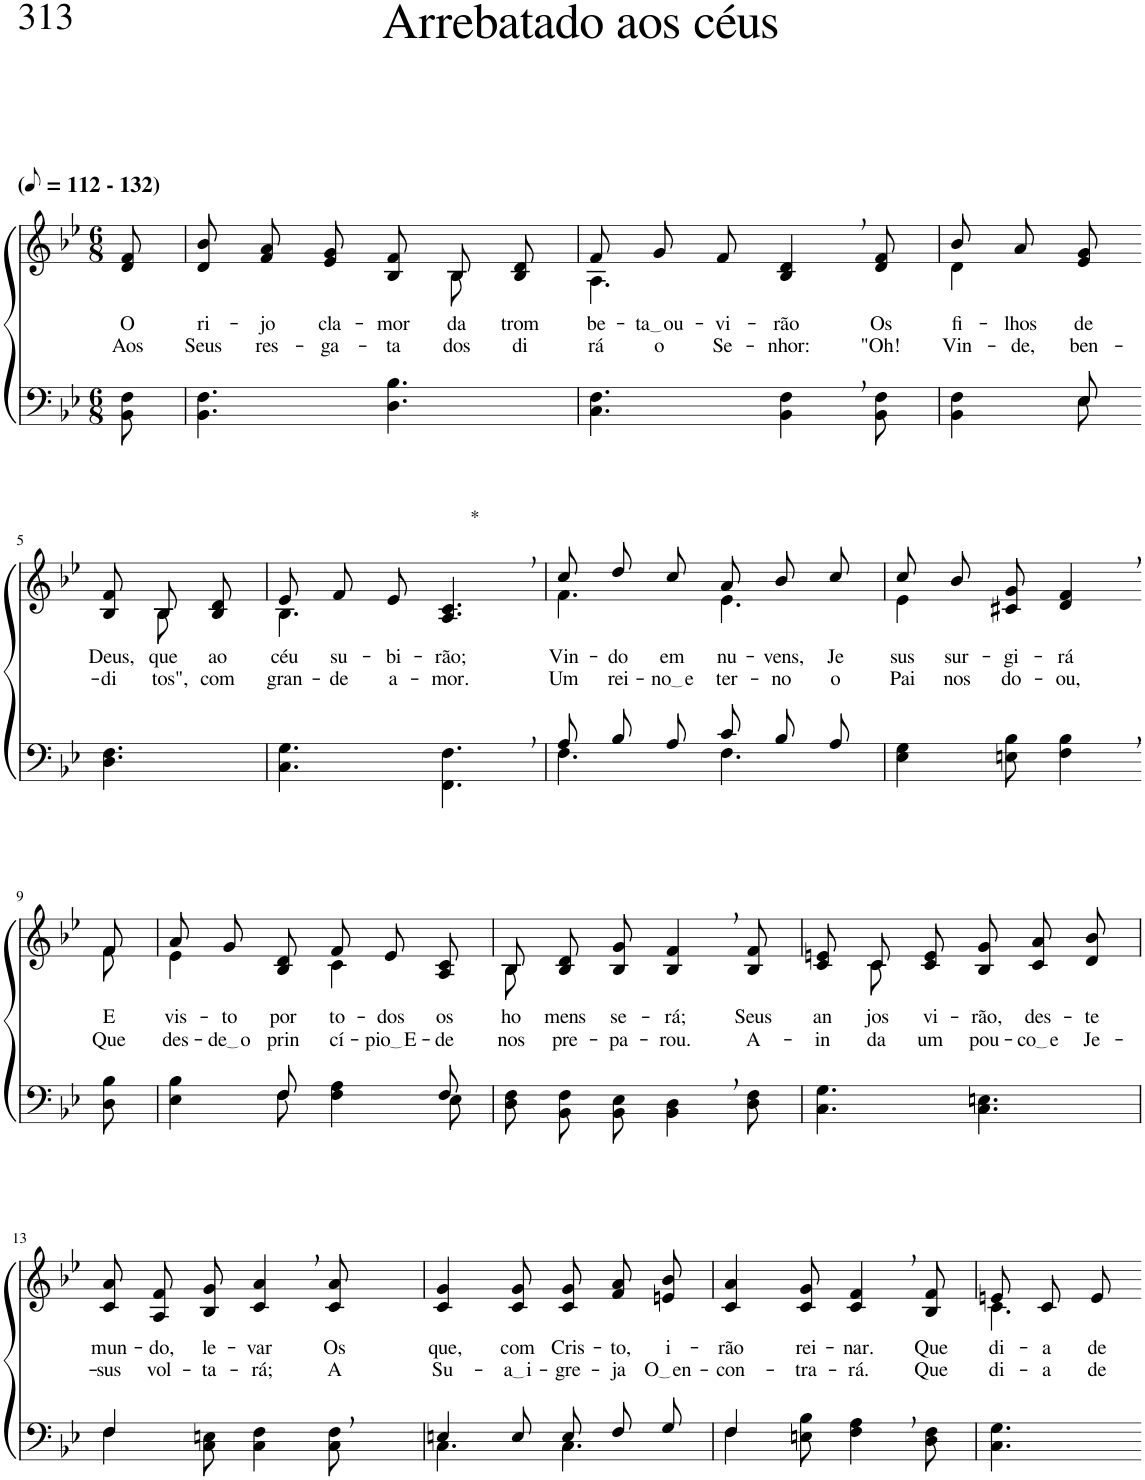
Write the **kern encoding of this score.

**kern	**kern	**text	**text
*part2	*part1	*part1	*part1
*staff2	*staff1	*staff1	*staff1
*I"Parte III e IV	*I"Parte I e II	*	*
*clefF4	*clefG2	*	*
*Trd-1c-2	*Trd-1c-2	*	*
*k[b-e-]	*k[b-e-]	*	*
*M6/8	*M6/8	*	*
*MM56	*MM56	*	*
=1	=1	=1	=1
!	!LO:TX:a:B:t=(	!	!
!	!LO:TX:a:B:t=- 132)	!	!
!	!	!LO:LY:b	!LO:LY:b
8BB-\ 8F\	8d/ 8f/	O	Aos
=2	=2	=2	=2
!	!	!LO:LY:b	!LO:LY:b
*	*^	*	*
4.BB-\ 4.F\	8d/ 8b-/L	2ryy	ri-	Seus
!	!	!	!LO:LY:b	!LO:LY:b
.	8f/ 8a/	.	-jo	res-
!	!	!	!LO:LY:b	!LO:LY:b
.	8e-/ 8g/J	.	cla-	-ga-
!	!	!	!LO:LY:b	!LO:LY:b
4.D\ 4.B-\	8B-/ 8f/L	.	-mor	-ta-
!	!	!	!LO:LY:b	!LO:LY:b
.	8B-/	8B-\	da	-dos
!	!	!	!LO:LY:b	!LO:LY:b
.	8B-/ 8d/J	8ryy	trom-	di-
=3	=3	=3	=3	=3
!	!	!	!LO:LY:b	!LO:LY:b
4.C\ 4.F\	8f/L	4.A\	-be-	-rá
!	!	!	!LO:LY:b	!LO:LY:b
.	8g/	.	ta ou	o
!	!	!	!LO:LY:b	!LO:LY:b
.	8f/J	.	-vi-	Se-
!	!	!	!LO:LY:b	!LO:LY:b
4BB-\, 4F\,	4B-/, 4d/,	4.ryy	-rão	-nhor:
!	!	!	!LO:LY:b	!LO:LY:b
8BB-\ 8F\	8d/ 8f/	.	Os	"Oh!
=4	=4	=4	=4	=4
*^	*	*	*	*
!	!	!	!	!LO:LY:b	!LO:LY:b
4ryy	4BB-\ 4F\	8b-/L	4d\	-fi-	Vin-
!	!	!	!	!LO:LY:b	!LO:LY:b
.	.	8a/	.	-lhos	-de,
!	!	!	!	!LO:LY:b	!LO:LY:b
8E-/	8E-\	8e-/ 8g/J	8ryy	de	ben-
!!LO:LB:g=z	!!
=5-	=5-	=5-	=5-	=5-	=5-
!	!	!	!	!LO:LY:b	!LO:LY:b
*v	*v	*	*	*	*
4.D\ 4.F\	8B-/ 8f/L	8ryy	Deus,	-di-
!	!	!	!LO:LY:b	!LO:LY:b
.	8B-/	8B-\	que	-tos",
!	!	!	!LO:LY:b	!LO:LY:b
.	8B-/ 8d/J	8ryy	ao	com
=6	=6	=6	=6	=6
!	!	!	!LO:LY:b	!LO:LY:b
4.C\ 4.G\	8e-/L	4.B-\	céu	gran-
!	!	!	!LO:LY:b	!LO:LY:b
.	8f/	.	su-	-de
!	!	!	!LO:LY:b	!LO:LY:b
.	8e-/J	.	-bi-	a-
!	!LO:TX:a:t=*	!	!	!
!	!	!	!LO:LY:b	!LO:LY:b
4.FF\, 4.F\,	4.A/, 4.c/,	4.ryy	-rão;	-mor.
=7	=7	=7	=7	=7
*^	*	*	*	*
!	!	!	!	!LO:LY:b	!LO:LY:b
8A/L	4.F\	8cc/L	4.f\	Vin-	Um
!	!	!	!	!LO:LY:b	!LO:LY:b
8B-/	.	8dd/	.	-do	rei-
!	!	!	!	!LO:LY:b	!LO:LY:b
8A/J	.	8cc/J	.	em	no e
!	!	!	!	!LO:LY:b	!LO:LY:b
8c/L	4.F\	8a/L	4.e-\	nu-	-ter-
!	!	!	!	!LO:LY:b	!LO:LY:b
8B-/	.	8b-/	.	-vens,	-no
!	!	!	!	!LO:LY:b	!LO:LY:b
8A/J	.	8cc/J	.	Je-	o
*v	*v	*	*	*	*
=8	=8	=8	=8	=8
!	!	!	!LO:LY:b	!LO:LY:b
4E-\ 4G\	8cc/L	4e-\	-sus	Pai
!	!	!	!LO:LY:b	!LO:LY:b
.	8b-/	.	sur-	nos
!	!	!	!LO:LY:b	!LO:LY:b
8En\ 8B-\	8c#X/ 8g/J	4.ryy	-gi-	do-
!	!	!	!LO:LY:b	!LO:LY:b
4F\, 4B-\,	4d/, 4f/,	.	-rá	-ou,
!!LO:LB:g=z	!!
=9-	=9-	=9-	=9-	=9-
!	!	!	!LO:LY:b	!LO:LY:b
8D\ 8B-\	8f/	8f\	E	Que
=10	=10	=10	=10	=10
*^	*	*	*	*
!	!	!	!	!LO:LY:b	!LO:LY:b
4E-\ 4B-\	4ryy	8a/L	4e-\	vis-	des-
!	!	!	!	!LO:LY:b	!LO:LY:b
.	.	8g/	.	-to	de o
!	!	!	!	!LO:LY:b	!LO:LY:b
8F\	8F/	8B-/ 8d/J	8ryy	por	prin-
!	!	!	!	!LO:LY:b	!LO:LY:b
4F\ 4A\	4ryy	8f/L	4c\	to-	-cí-
!	!	!	!	!LO:LY:b	!LO:LY:b
.	.	8e-/	.	-dos	pio E
!	!	!	!	!LO:LY:b	!LO:LY:b
8E-\	8F/	8A/ 8c/J	8ryy	os	-de
=11	=11	=11	=11	=11	=11
!	!	!	!	!LO:LY:b	!LO:LY:b
*v	*v	*	*	*	*
8D\ 8F\L	8B-/L	8B-\	ho-	nos
!	!	!	!LO:LY:b	!LO:LY:b
8BB-\ 8F\	8B-/ 8d/	2ryy	-mens	pre-
!	!	!	!LO:LY:b	!LO:LY:b
8BB-\ 8E-\J	8B-/ 8g/J	.	se-	-pa-
!	!	!	!LO:LY:b	!LO:LY:b
4BB-\, 4D\,	4B-/, 4f/,	.	-rá;	-rou.
!	!	!	!LO:LY:b	!LO:LY:b
8D\ 8F\	8B-/ 8f/	8ryy	Seus	A-
=12	=12	=12	=12	=12
!	!	!	!LO:LY:b	!LO:LY:b
4.C\ 4.G\	8c/ 8en/L	8ryy	an-	-in-
!	!	!	!LO:LY:b	!LO:LY:b
.	8c/	8c\	-jos	-da
!	!	!	!LO:LY:b	!LO:LY:b
.	8c/ 8e/J	2ryy	vi-	um
!	!	!	!LO:LY:b	!LO:LY:b
4.C\ 4.En\	8B-/ 8g/L	.	-rão,	pou-
!	!	!	!LO:LY:b	!LO:LY:b
.	8c/ 8a/	.	des-	co e
!	!	!	!LO:LY:b	!LO:LY:b
.	8d/ 8b-/J	.	-te	Je-
*	*v	*v	*	*
!!LO:LB:g=z
=13	=13	=13	=13
*^	*	*	*
!	!	!	!LO:LY:b	!LO:LY:b
4F/	4F\	8c/ 8a/L	mun-	-sus
!	!	!	!LO:LY:b	!LO:LY:b
.	.	8A/ 8f/	-do,	vol-
!	!	!	!LO:LY:b	!LO:LY:b
2ryy	8C\ 8En\	8B-/ 8g/J	le-	-ta-
!	!	!	!LO:LY:b	!LO:LY:b
.	4C\ 4F\	4c/, 4a/,	-var	-rá;
!	!	!	!LO:LY:b	!LO:LY:b
.	8C\ 8F\	8c/ 8a/	Os	A
=14	=14	=14	=14	=14
!	!	!	!LO:LY:b	!LO:LY:b
4En/	4.C\	4c/ 4g/	que,	Su-
!	!	!	!LO:LY:b	!LO:LY:b
8E/	.	8c/ 8g/	com	a i
!	!	!	!LO:LY:b	!LO:LY:b
8E/L	4.C\	8c/ 8g/L	Cris-	-gre-
!	!	!	!LO:LY:b	!LO:LY:b
8F/	.	8f/ 8a/	-to,	-ja
!	!	!	!LO:LY:b	!LO:LY:b
8G/J	.	8en/ 8b-/J	i-	O en
=15	=15	=15	=15	=15
!	!	!	!LO:LY:b	!LO:LY:b
4F\	4F/	4c/ 4a/	-rão	-con-
!	!	!	!LO:LY:b	!LO:LY:b
8En\ 8B-\	2ryy	8c/ 8g/	rei-	-tra-
!	!	!	!LO:LY:b	!LO:LY:b
4F\, 4A\,	.	4c/, 4f/,	-nar.	-rá.
!	!	!	!LO:LY:b	!LO:LY:b
8D\ 8F\	.	8B-/ 8f/	Que	Que
*v	*v	*	*	*
=16	=16	=16	=16
*	*^	*	*
!	!	!	!LO:LY:b	!LO:LY:b
4.C\ 4.G\	8en/L	4.c\	di-	di-
!	!	!	!LO:LY:b	!LO:LY:b
.	8c/	.	-a	-a
!	!	!	!LO:LY:b	!LO:LY:b
.	8e/J	.	de	de
*	*v	*v	*	*
=-	=-	=-	=-
*-	*-	*-	*-
